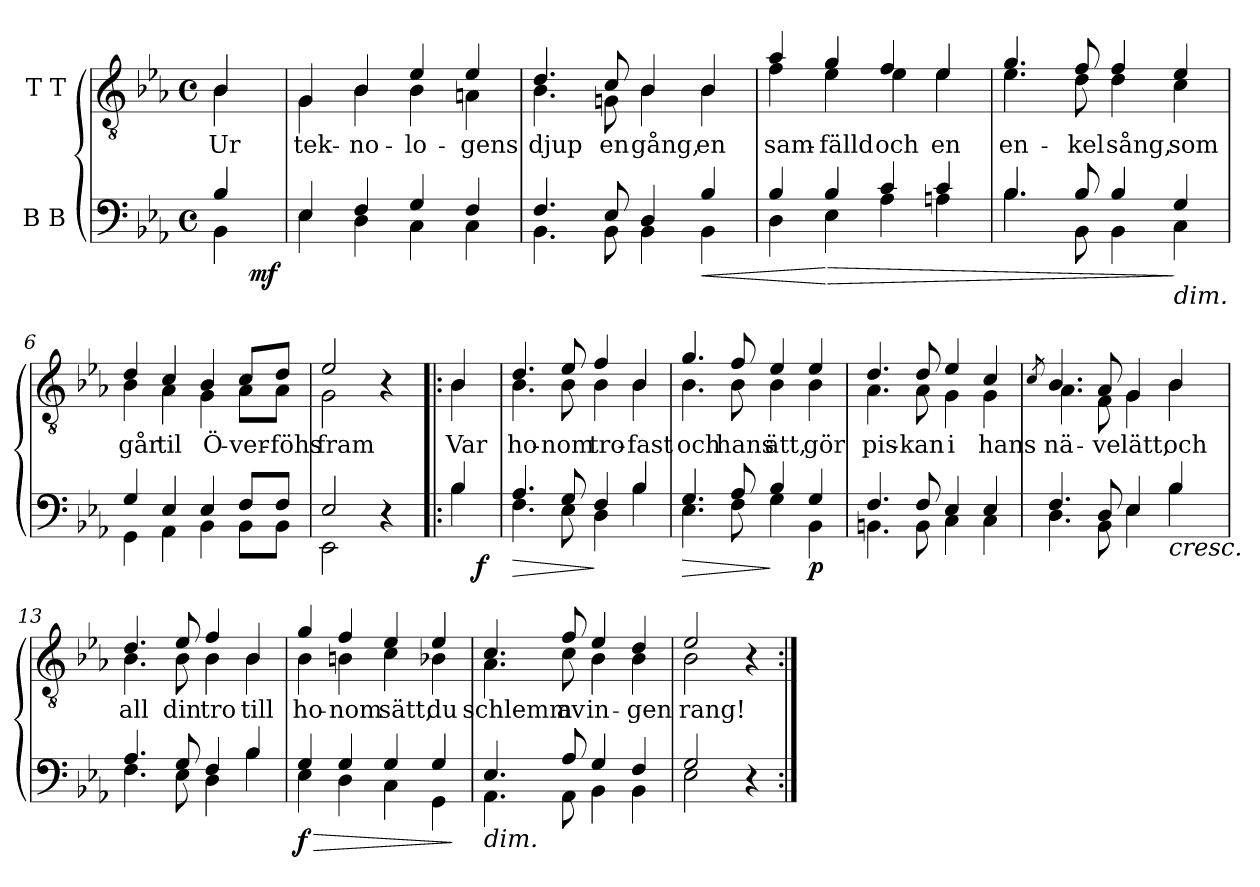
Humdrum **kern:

**kern	**dynam	**kern	**text
*part2	*part2	*part1	*part1
*staff2	*staff2	*staff1	*staff1
*I"B B	*	*I"T T	*
*clefF4	*	*clefGv2	*
*k[b-e-a-]	*	*k[b-e-a-]	*
*E-:	*	*E-:	*
*M4/4	*	*M4/4	*
*met(c)	*	*met(c)	*
=1	=1	=1	=1
*^	*	*	*
!	!	!	!	!LO:LY:b
*	*^	*	*^	*
4B-/	4BB-\	8ryy	.	4B-/	4B-\	Ur
!	!	!	!LO:DY:b	!	!	!
.	.	8ryy	mf	.	.	.
=2	=2	=2	=2	=2	=2	=2
!	!	!	!	!	!	!LO:LY:b
*	*v	*v	*	*	*	*
4E-/	4E-\	.	4G/	4G\	tek-
!	!	!	!	!	!LO:LY:b
4F/	4D\	.	4B-/	4B-\	-no-
!	!	!	!	!	!LO:LY:b
4G/	4C\	.	4e-/	4B-\	-lo-
!	!	!	!	!	!LO:LY:b
4F/	4C\	.	4e-/	4An\	-gens
=3	=3	=3	=3	=3	=3
!	!	!	!	!	!LO:LY:b
4.F/	4.BB-\	.	4.d/	4.B-\	djup
!	!	!	!	!	!LO:LY:b
8E-/	8BB-\	.	8c/	8Gn\	en
!	!	!	!	!	!LO:LY:b
4D/	4BB-\	.	4B-/	4B-\	gång,
!	!	!LO:HP:b	!	!	!LO:LY:b
4B-/	4BB-\	<	4B-/	4B-\	en
=4	=4	=4	=4	=4	=4
!	!	!	!	!	!LO:LY:b
4B-/	4D\	.	4a-/	4f\	sam-
!	!	!LO:HP:n=1:b	!	!	!LO:LY:b
4B-/	4E-\	[ >	4g/	4e-\	-fälld
!	!	!	!	!	!LO:LY:b
4c/	4A-\	.	4f/	4e-\	och
!	!	!	!	!	!LO:LY:b
4c/	4An\	.	4e-/	4e-\	en
=5	=5	=5	=5	=5	=5
!	!	!	!	!	!LO:LY:b
4.B-/	4.B-\	.	4.g/	4.e-\	en-
!	!	!	!	!	!LO:LY:b
8B-/	8BB-\	.	8f/	8d\	-kel
!	!	!	!	!	!LO:LY:b
4B-/	4BB-\	.	4f/	4d\	sång,
!LO:TX:b:i:t=dim.	!	!	!	!	!
!	!	!	!	!	!LO:LY:b
4G/	4C\	]	4e-/	4c\	som
=6	=6	=6	=6	=6	=6
!	!	!	!	!	!LO:LY:b
4G/	4GG\	.	4d/	4B-\	går
!	!	!	!	!	!LO:LY:b
4E-/	4AA-\	.	4c/	4A-\	til
!	!	!	!	!	!LO:LY:b
4E-/	4BB-\	.	4B-/	4G\	Ö-
!	!	!	!	!	!LO:LY:b
8F/L	8BB-\L	.	8c/L	8A-\L	-ver-
!	!	!	!	!	!LO:LY:b
8F/J	8BB-\J	.	8d/J	8A-\J	-föhs
=7	=7	=7	=7	=7	=7
!	!	!	!	!	!LO:LY:b
2E-/	2EE-\	.	2e-/	2G\	fram
4r	4ryy	.	4r	4ryy	.
=8!|:	=8!|:	=8!|:	=8!|:	=8!|:	=8!|:
!	!	!	!	!	!LO:LY:b
*	*^	*	*	*	*
4B-/	4B-\	8ryy	.	4B-/	4B-\	Var
!	!	!	!LO:DY:b	!	!	!
.	.	8ryy	f	.	.	.
=9	=9	=9	=9	=9	=9	=9
!	!	!	!LO:HP:b	!	!	!LO:LY:b
*	*v	*v	*	*	*	*
4.A-/	4.F\	>	4.d/	4.B-\	ho-
!	!	!	!	!	!LO:LY:b
8G/	8E-\	.	8e-/	8B-\	-nom
!	!	!	!	!	!LO:LY:b
4F/	4D\	]	4f/	4B-\	tro-
!	!	!	!	!	!LO:LY:b
4B-/	4B-\	.	4B-/	4B-\	-fast
=10	=10	=10	=10	=10	=10
!	!	!LO:HP:b	!	!	!LO:LY:b
4.G/	4.E-\	>	4.g/	4.B-\	och
!	!	!	!	!	!LO:LY:b
8A-/	8F\	.	8f/	8B-\	hans
!	!	!	!	!	!LO:LY:b
4B-/	4G\	]	4e-/	4B-\	ätt,
!	!	!LO:DY:b	!	!	!LO:LY:b
4G/	4BB-\	p	4e-/	4B-\	gör
=11	=11	=11	=11	=11	=11
!	!	!	!	!	!LO:LY:b
4.F/	4.BBn\	.	4.d/	4.A-\	pis-
!	!	!	!	!	!LO:LY:b
8F/	8BB\	.	8d/	8A-\	-kan
!	!	!	!	!	!LO:LY:b
4E-/	4C\	.	4e-/	4G\	i
!	!	!	!	!	!LO:LY:b
4E-/	4C\	.	4c/	4G\	hans
!!LO:LB:g=z	!!
=12	=12	=12	=12	=12	=12
.	.	.	8qc/	.	.
!	!	!	!	!	!LO:LY:b
4.F/	4.D\	.	4.B-/	4.A-\	nä-
!	!	!	!	!	!LO:LY:b
8D/	8BB-\	.	8A-/	8F\	-ve
!	!	!	!	!	!LO:LY:b
4E-/	4E-\	.	4G/	4G\	lätt,
!LO:TX:b:i:t=cresc.	!	!	!	!	!
!	!	!	!	!	!LO:LY:b
4B-/	4B-\	.	4B-/	4B-\	och
=13	=13	=13	=13	=13	=13
!	!	!	!	!	!LO:LY:b
4.A-/	4.F\	.	4.d/	4.B-\	all
!	!	!	!	!	!LO:LY:b
8G/	8E-\	.	8e-/	8B-\	din
!	!	!	!	!	!LO:LY:b
4F/	4D\	.	4f/	4B-\	tro
!	!	!	!	!	!LO:LY:b
4B-/	4B-\	.	4B-/	4B-\	till
=14	=14	=14	=14	=14	=14
!	!	!LO:HP:b	!	!	!LO:LY:b
!	!	!LO:DY:n=1:b	!	!	!
4G/	4E-\	> f	4g/	4B-\	ho-
!	!	!	!	!	!LO:LY:b
4G/	4D\	.	4f/	4Bn\	-nom
!	!	!	!	!	!LO:LY:b
4G/	4C\	.	4e-/	4c\	sätt,
!	!	!	!	!	!LO:LY:b
4G/	4GG\	.	4e-/	4B-X\	du
*v	*v	*	*	*	*
*	*	*v	*v	*
.	]	.	.
=15	=15	=15	=15
*^	*	*	*
!LO:TX:b:i:t=dim.	!	!	!	!
!	!	!	!	!LO:LY:b
*	*	*	*^	*
4.E-/	4.AA-\	.	4.c/	4.A-\	schlemm
!	!	!	!	!	!LO:LY:b
8A-/	8AA-\	.	8f/	8c\	av
!	!	!	!	!	!LO:LY:b
4G/	4BB-\	.	4e-/	4B-\	in-
!	!	!	!	!	!LO:LY:b
4F/	4BB-\	.	4d/	4B-\	-gen
=16	=16	=16	=16	=16	=16
!	!	!	!	!	!LO:LY:b
2G/	2E-\	.	2e-/	2B-\	rang!
4r	4ryy	.	4r	4ryy	.
*v	*v	*	*	*	*
*	*	*v	*v	*
=:|!	=:|!	=:|!	=:|!
*-	*-	*-	*-
